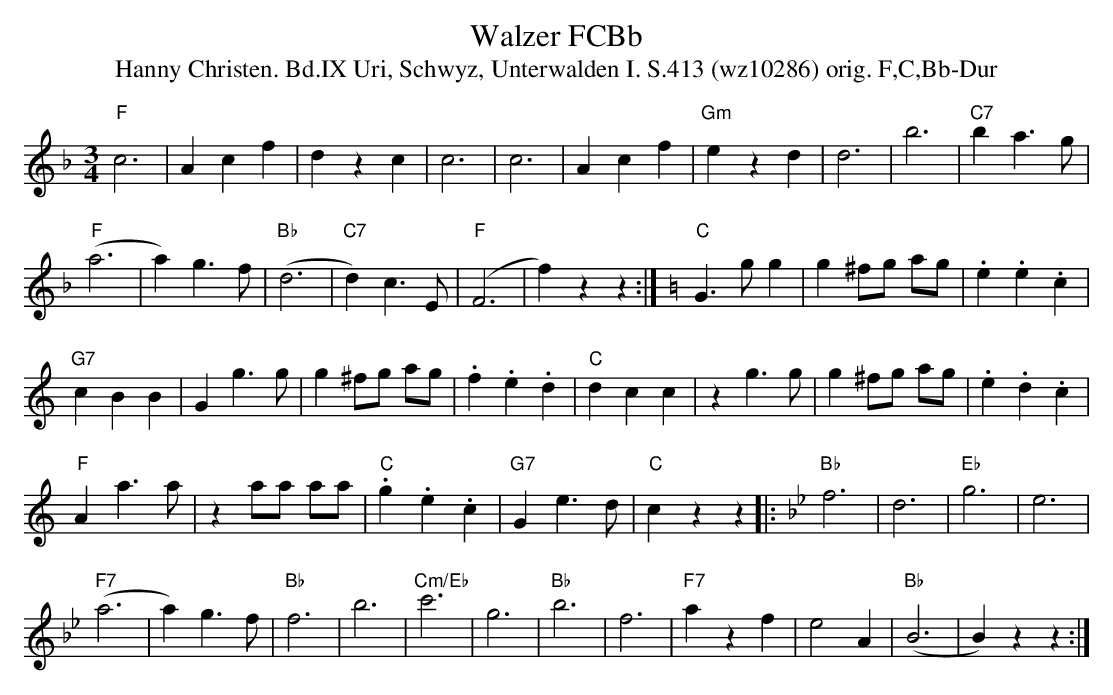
X:1
T: Walzer FCBb
T:Hanny Christen. Bd.IX Uri, Schwyz, Unterwalden I. S.413 (wz10286) orig. F,C,Bb-Dur
M:3/4
L:1/4
K:F
"F"c3 | Acf | dzc | c3 | c3 | Acf | "Gm"ezd | d3 | b3 | "C7"ba>g |
"F"(a3 | a) g>f | "Bb"(d3 | "C7"d) c>E | "F"(F3 | f) zz :| [K:C] "C"G>g g | g ^f/g/ a/g/ | .e.e.c |
"G7"cBB | Gg>g | g ^f/g/ a/g/ | .f.e.d | "C"dcc | zg>g | g ^f/g/ a/g/ | .e.d.c |
"F"Aa>a | z a/a/ a/a/ | "C".g.e.c | "G7"Ge>d | "C"c zz [K:Bb] |: "Bb"f3 | d3 | "Eb"g3 | e3 |
"F7"(a3 | a) g>f | "Bb"f3 | b3 | "Cm/Eb"c'3 | g3 | "Bb"b3 | f3 | "F7"azf | e2 A | "Bb"(B3 | B) zz :|
